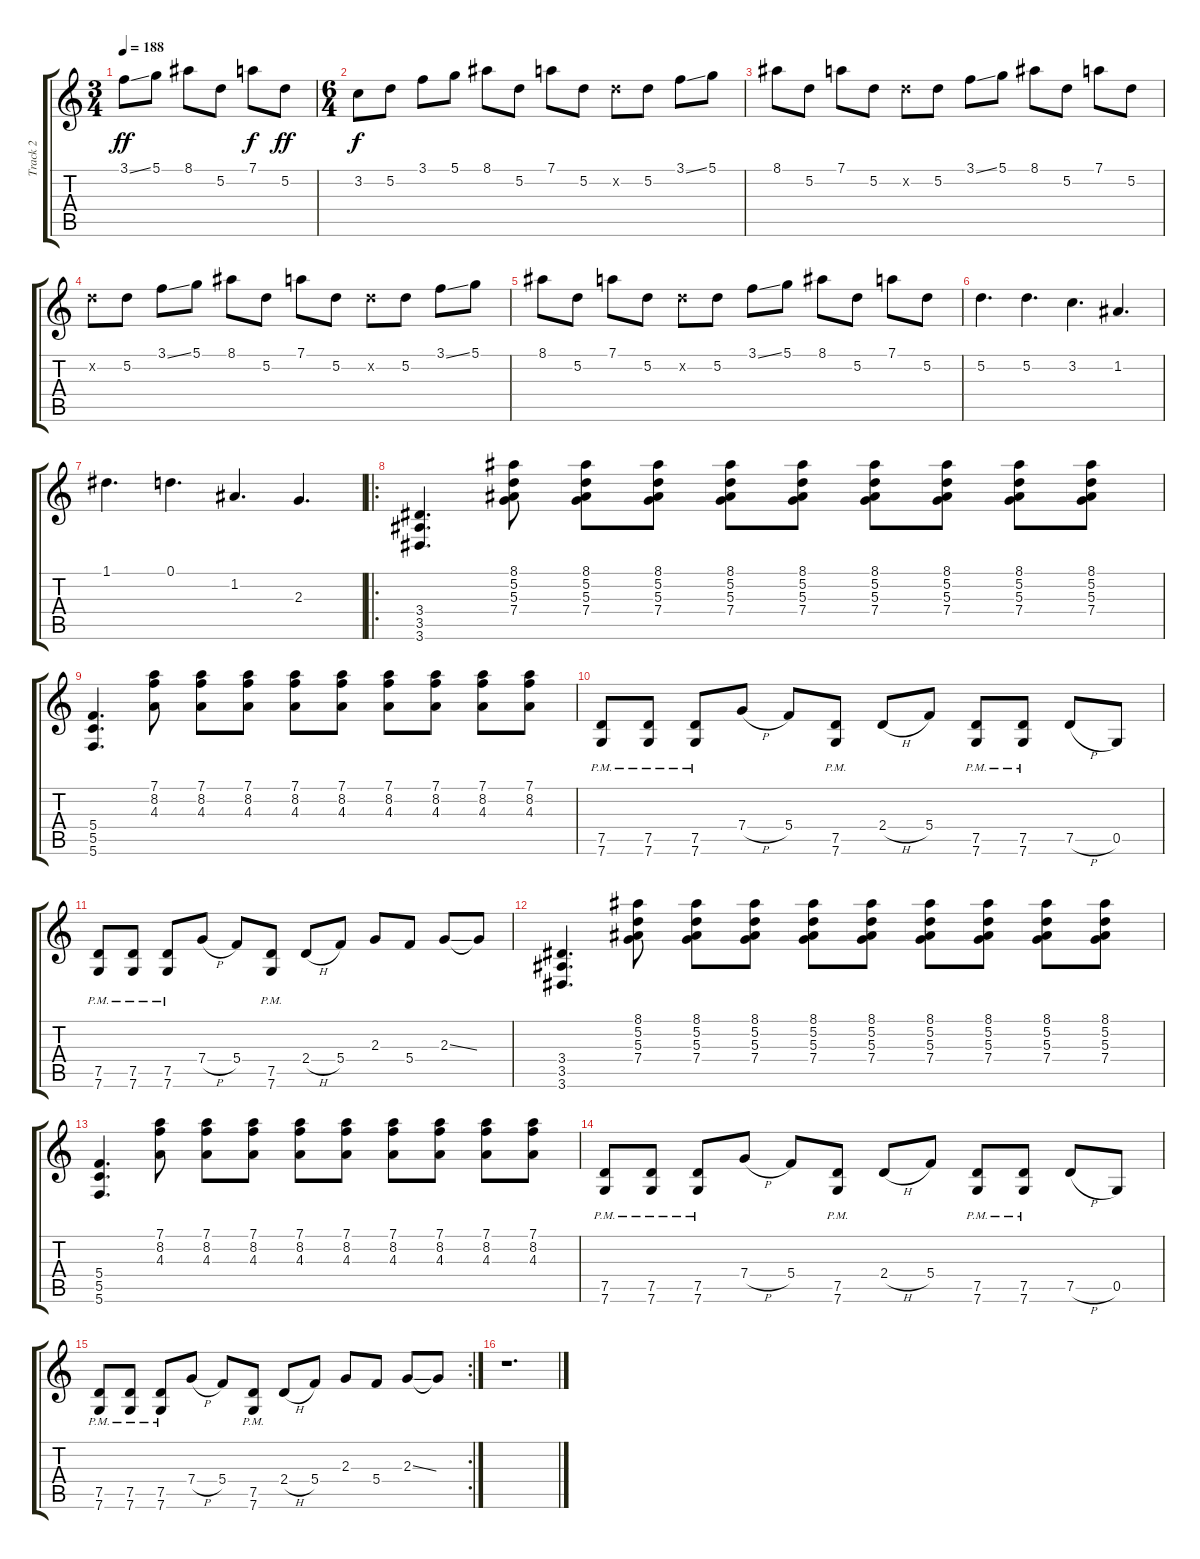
\track ("Track 2" "Track 2") {instrument distortionguitar}
\staff {score tabs}
\tuning (D4 A3 F3 C3 G2 C2) {hide}
\ts (3 4)
\tempo 188
\clef g2
\ks c
3.1{ss}.8{dy ff} 5.1.8 8.1.8 5.2.8 7.1.8{dy f} 5.2.8{dy ff} |
\ts (6 4)
3.2.8{dy f} 5.2.8 3.1.8 5.1.8 8.1.8 5.2.8 7.1.8 5.2.8 5.2{x}.8 5.2.8 3.1{ss}.8 5.1.8 |
8.1.8 5.2.8 7.1.8 5.2.8 5.2{x}.8 5.2.8 3.1{ss}.8 5.1.8 8.1.8 5.2.8 7.1.8 5.2.8 |
5.2{x}.8 5.2.8 3.1{ss}.8 5.1.8 8.1.8 5.2.8 7.1.8 5.2.8 5.2{x}.8 5.2.8 3.1{ss}.8 5.1.8 |
8.1.8 5.2.8 7.1.8 5.2.8 5.2{x}.8 5.2.8 3.1{ss}.8 5.1.8 8.1.8 5.2.8 7.1.8 5.2.8 |
5.2.4{d} 5.2.4{d} 3.2.4{d} 1.2.4{d} |
1.1.4{d} 0.1.4{d} 1.2.4{d} 2.3.4{d} |
\ro
(3.4 3.5 3.6).4{d} (8.1 5.2 5.3 7.4).8 (8.1 5.2 5.3 7.4).8 (8.1 5.2 5.3 7.4).8 (8.1 5.2 5.3 7.4).8 (8.1 5.2 5.3 7.4).8 (8.1 5.2 5.3 7.4).8 (8.1 5.2 5.3 7.4).8 (8.1 5.2 5.3 7.4).8 (8.1 5.2 5.3 7.4).8 |
(5.4 5.5 5.6).4{d} (7.1 8.2 4.3).8 (7.1 8.2 4.3).8 (7.1 8.2 4.3).8 (7.1 8.2 4.3).8 (7.1 8.2 4.3).8 (7.1 8.2 4.3).8 (7.1 8.2 4.3).8 (7.1 8.2 4.3).8 (7.1 8.2 4.3).8 |
(7.5{pm} 7.6{pm}).8 (7.5{pm} 7.6{pm}).8 (7.5 7.6{pm}).8 7.4{h}.8 5.4.8 (7.5{pm} 7.6{pm}).8 2.4{h}.8 5.4.8 (7.5{pm} 7.6{pm}).8 (7.5{pm} 7.6{pm}).8 7.5{h}.8 0.5.8 |
(7.5{pm} 7.6{pm}).8 (7.5{pm} 7.6{pm}).8 (7.5{pm} 7.6{pm}).8 7.4{h}.8 5.4.8 (7.5{pm} 7.6{pm}).8 2.4{h}.8 5.4.8 2.3.8 5.4.8 2.3{ss}.8 2.3{t}.8 |
(3.4 3.5 3.6).4{d} (8.1 5.2 5.3 7.4).8 (8.1 5.2 5.3 7.4).8 (8.1 5.2 5.3 7.4).8 (8.1 5.2 5.3 7.4).8 (8.1 5.2 5.3 7.4).8 (8.1 5.2 5.3 7.4).8 (8.1 5.2 5.3 7.4).8 (8.1 5.2 5.3 7.4).8 (8.1 5.2 5.3 7.4).8 |
(5.4 5.5 5.6).4{d} (7.1 8.2 4.3).8 (7.1 8.2 4.3).8 (7.1 8.2 4.3).8 (7.1 8.2 4.3).8 (7.1 8.2 4.3).8 (7.1 8.2 4.3).8 (7.1 8.2 4.3).8 (7.1 8.2 4.3).8 (7.1 8.2 4.3).8 |
(7.5{pm} 7.6{pm}).8 (7.5{pm} 7.6{pm}).8 (7.5 7.6{pm}).8 7.4{h}.8 5.4.8 (7.5{pm} 7.6{pm}).8 2.4{h}.8 5.4.8 (7.5{pm} 7.6{pm}).8 (7.5{pm} 7.6{pm}).8 7.5{h}.8 0.5.8 |
\rc 2
(7.5{pm} 7.6{pm}).8 (7.5{pm} 7.6{pm}).8 (7.5{pm} 7.6{pm}).8 7.4{h}.8 5.4.8 (7.5{pm} 7.6{pm}).8 2.4{h}.8 5.4.8 2.3.8 5.4.8 2.3{ss}.8 2.3{t}.8 |
r.1{d}
